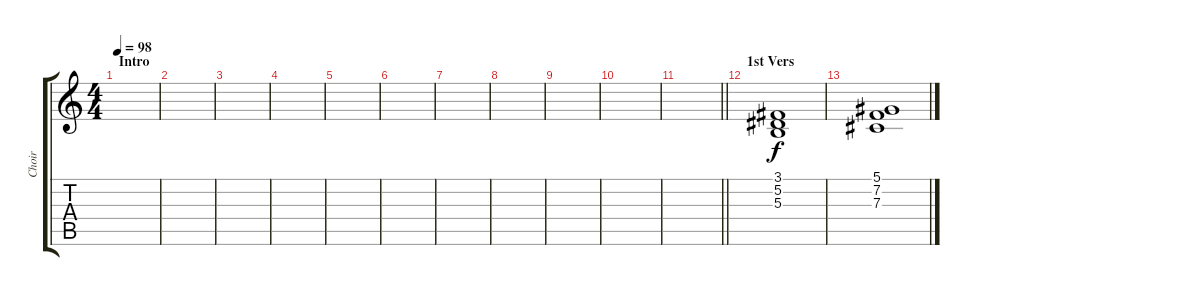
\track ("Choir" "Choir") {instrument lead6voice}
\staff {score tabs}
\tuning (Eb4 Bb3 Gb3 Db3 Ab2 Eb2) {hide}
\ts (4 4)
\section ("" "Intro")
\tempo 98
\clef g2
\ks c
|
|
|
|
|
|
|
|
|
|
\barLineRight lightlight
|
\section ("" "1st Vers")
(3.1 5.2 5.3).1 |
(5.1 7.2 7.3).1
